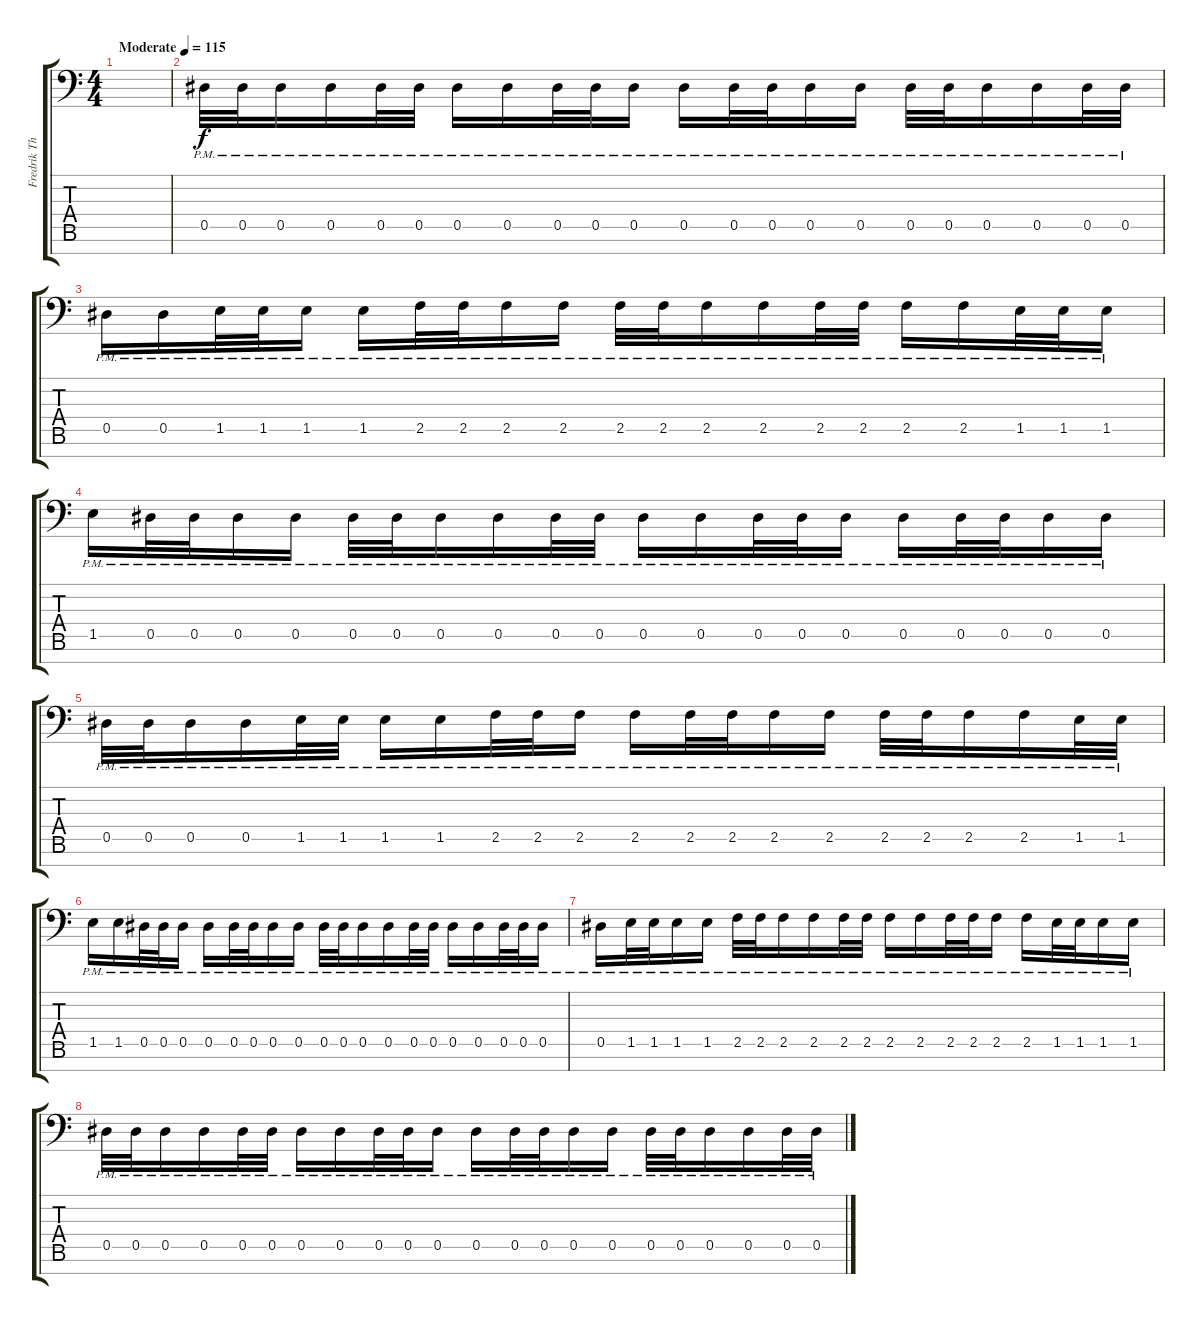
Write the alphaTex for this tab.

\track ("Fredrik Thordendal" "Fredrik Th") {instrument distortionguitar}
\staff {score tabs}
\tuning (Bb3 Gb3 Db3 Ab2 Eb2 Bb1 F1) {hide}
\ts (4 4)
\tempo (115 "Moderate")
\clef f4
\ks c
|
0.5{pm}.32 0.5{pm}.32 0.5{pm}.16 0.5{pm}.16 0.5{pm}.32 0.5{pm}.32 0.5{pm}.16 0.5{pm}.16 0.5{pm}.32 0.5{pm}.32 0.5{pm}.16 0.5{pm}.16 0.5{pm}.32 0.5{pm}.32 0.5{pm}.16 0.5{pm}.16 0.5{pm}.32 0.5{pm}.32 0.5{pm}.16 0.5{pm}.16 0.5{pm}.32 0.5{pm}.32 |
0.5{pm}.16 0.5{pm}.16 1.5{pm}.32 1.5{pm}.32 1.5{pm}.16 1.5{pm}.16 2.5{pm}.32 2.5{pm}.32 2.5{pm}.16 2.5{pm}.16 2.5{pm}.32 2.5{pm}.32 2.5{pm}.16 2.5{pm}.16 2.5{pm}.32 2.5{pm}.32 2.5{pm}.16 2.5{pm}.16 1.5{pm}.32 1.5{pm}.32 1.5{pm}.16 |
1.5{pm}.16 0.5{pm}.32 0.5{pm}.32 0.5{pm}.16 0.5{pm}.16 0.5{pm}.32 0.5{pm}.32 0.5{pm}.16 0.5{pm}.16 0.5{pm}.32 0.5{pm}.32 0.5{pm}.16 0.5{pm}.16 0.5{pm}.32 0.5{pm}.32 0.5{pm}.16 0.5{pm}.16 0.5{pm}.32 0.5{pm}.32 0.5{pm}.16 0.5{pm}.16 |
0.5{pm}.32 0.5{pm}.32 0.5{pm}.16 0.5{pm}.16 1.5{pm}.32 1.5{pm}.32 1.5{pm}.16 1.5{pm}.16 2.5{pm}.32 2.5{pm}.32 2.5{pm}.16 2.5{pm}.16 2.5{pm}.32 2.5{pm}.32 2.5{pm}.16 2.5{pm}.16 2.5{pm}.32 2.5{pm}.32 2.5{pm}.16 2.5{pm}.16 1.5{pm}.32 1.5{pm}.32 |
1.5{pm}.16 1.5{pm}.16 0.5{pm}.32 0.5{pm}.32 0.5{pm}.16 0.5{pm}.16 0.5{pm}.32 0.5{pm}.32 0.5{pm}.16 0.5{pm}.16 0.5{pm}.32 0.5{pm}.32 0.5{pm}.16 0.5{pm}.16 0.5{pm}.32 0.5{pm}.32 0.5{pm}.16 0.5{pm}.16 0.5{pm}.32 0.5{pm}.32 0.5{pm}.16 |
0.5{pm}.16 1.5{pm}.32 1.5{pm}.32 1.5{pm}.16 1.5{pm}.16 2.5{pm}.32 2.5{pm}.32 2.5{pm}.16 2.5{pm}.16 2.5{pm}.32 2.5{pm}.32 2.5{pm}.16 2.5{pm}.16 2.5{pm}.32 2.5{pm}.32 2.5{pm}.16 2.5{pm}.16 1.5{pm}.32 1.5{pm}.32 1.5{pm}.16 1.5{pm}.16 |
0.5{pm}.32 0.5{pm}.32 0.5{pm}.16 0.5{pm}.16 0.5{pm}.32 0.5{pm}.32 0.5{pm}.16 0.5{pm}.16 0.5{pm}.32 0.5{pm}.32 0.5{pm}.16 0.5{pm}.16 0.5{pm}.32 0.5{pm}.32 0.5{pm}.16 0.5{pm}.16 0.5{pm}.32 0.5{pm}.32 0.5{pm}.16 0.5{pm}.16 0.5{pm}.32 0.5{pm}.32
